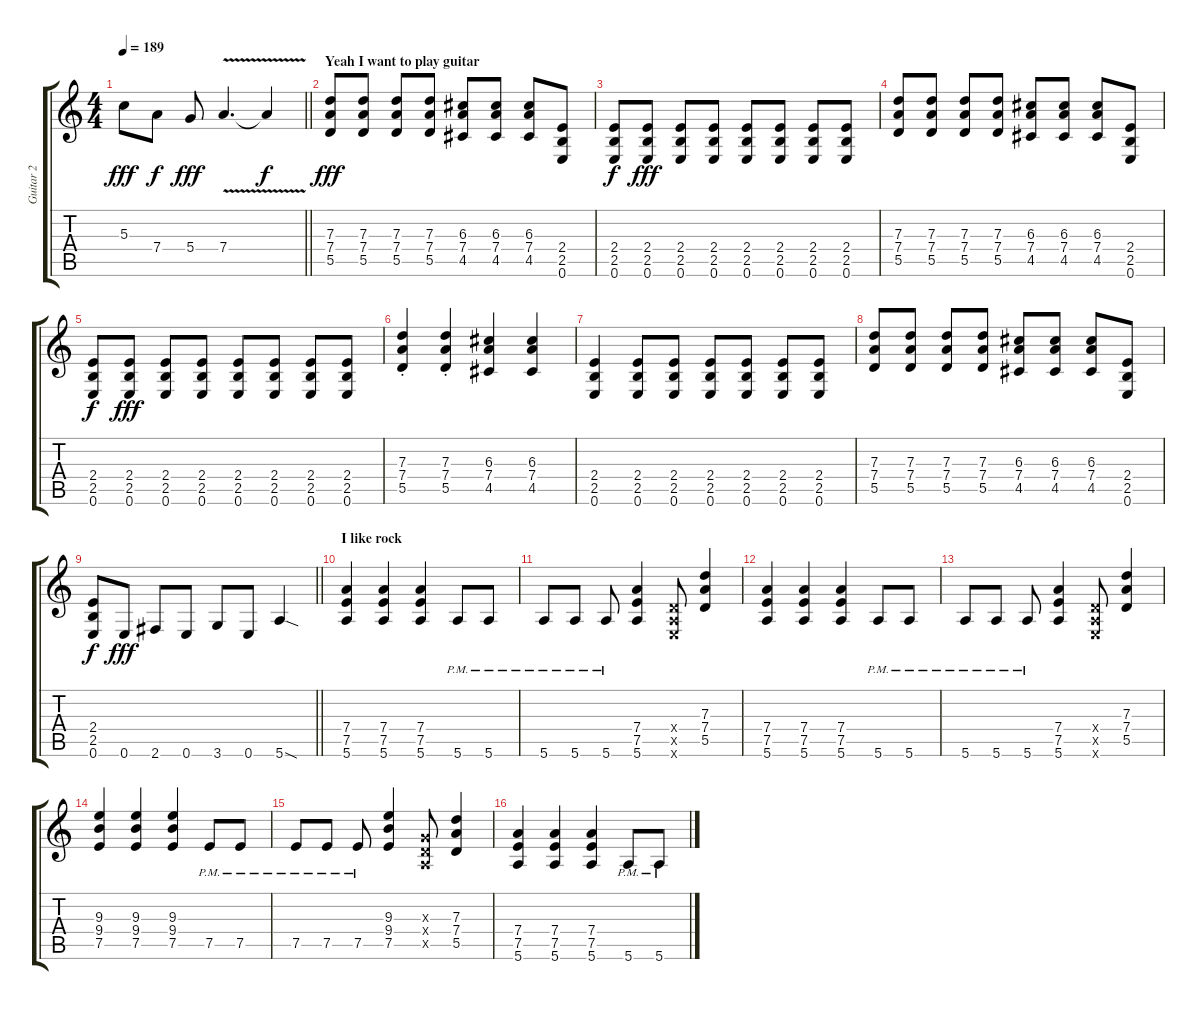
\track ("Guitar 2" "Guitar 2") {instrument overdrivenguitar}
\staff {score tabs}
\tuning (E4 B3 G3 D3 A2 E2) {hide}
\ts (4 4)
\tempo 189
\clef g2
\barLineRight lightlight
\ks c
5.3.8{dy fff} 7.4.8{dy f} 5.4.8{dy fff} 7.4{v}.4{d} 7.4{t}.4{dy f} |
\section ("" "Yeah I want to play guitar")
(7.3 7.4 5.5).8{dy fff volume 10} (7.3 7.4 5.5).8 (7.3 7.4 5.5).8 (7.3 7.4 5.5).8 (6.3 7.4 4.5).8 (6.3 7.4 4.5).8 (6.3 7.4 4.5).8 (2.4 2.5 0.6).8 |
(2.4 2.5 0.6).8{dy f} (2.4 2.5 0.6).8{dy fff} (2.4 2.5 0.6).8 (2.4 2.5 0.6).8 (2.4 2.5 0.6).8 (2.4 2.5 0.6).8 (2.4 2.5 0.6).8 (2.4 2.5 0.6).8 |
(7.3 7.4 5.5).8 (7.3 7.4 5.5).8 (7.3 7.4 5.5).8 (7.3 7.4 5.5).8 (6.3 7.4 4.5).8 (6.3 7.4 4.5).8 (6.3 7.4 4.5).8 (2.4 2.5 0.6).8 |
(2.4 2.5 0.6).8{dy f} (2.4 2.5 0.6).8{dy fff} (2.4 2.5 0.6).8 (2.4 2.5 0.6).8 (2.4 2.5 0.6).8 (2.4 2.5 0.6).8 (2.4 2.5 0.6).8 (2.4 2.5 0.6).8 |
(7.3{st} 7.4{st} 5.5{st}).4 (7.3{st} 7.4{st} 5.5{st}).4 (6.3 7.4 4.5).4 (6.3 7.4 4.5).4 |
(2.4 2.5 0.6).4 (2.4 2.5 0.6).8 (2.4 2.5 0.6).8 (2.4 2.5 0.6).8 (2.4 2.5 0.6).8 (2.4 2.5 0.6).8 (2.4 2.5 0.6).8 |
(7.3 7.4 5.5).8 (7.3 7.4 5.5).8 (7.3 7.4 5.5).8 (7.3 7.4 5.5).8 (6.3 7.4 4.5).8 (6.3 7.4 4.5).8 (6.3 7.4 4.5).8 (2.4 2.5 0.6).8 |
\barLineRight lightlight
(2.4 2.5 0.6).8{dy f} 0.6.8{dy fff} 2.6.8 0.6.8 3.6.8 0.6.8 5.6{sod}.4 |
\section ("" "I like rock")
(7.4 7.5 5.6).4 (7.4 7.5 5.6).4 (7.4 7.5 5.6).4 5.6{pm}.8 5.6{pm}.8 |
5.6{pm}.8 5.6{pm}.8 5.6{pm}.8 (7.4 7.5 5.6).4 (0.4{x} 0.5{x} 0.6{x}).8 (7.3 7.4 5.5).4 |
(7.4 7.5 5.6).4 (7.4 7.5 5.6).4 (7.4 7.5 5.6).4 5.6{pm}.8 5.6{pm}.8 |
5.6{pm}.8 5.6{pm}.8 5.6{pm}.8 (7.4 7.5 5.6).4 (0.4{x} 0.5{x} 0.6{x}).8 (7.3 7.4 5.5).4 |
(9.3 9.4 7.5).4 (9.3 9.4 7.5).4 (9.3 9.4 7.5).4 7.5{pm}.8 7.5{pm}.8 |
7.5{pm}.8 7.5{pm}.8 7.5{pm}.8 (9.3 9.4 7.5).4 (0.3{x} 0.4{x} 0.5{x}).8 (7.3 7.4 5.5).4 |
(7.4 7.5 5.6).4 (7.4 7.5 5.6).4 (7.4 7.5 5.6).4 5.6{pm}.8 5.6{pm}.8
